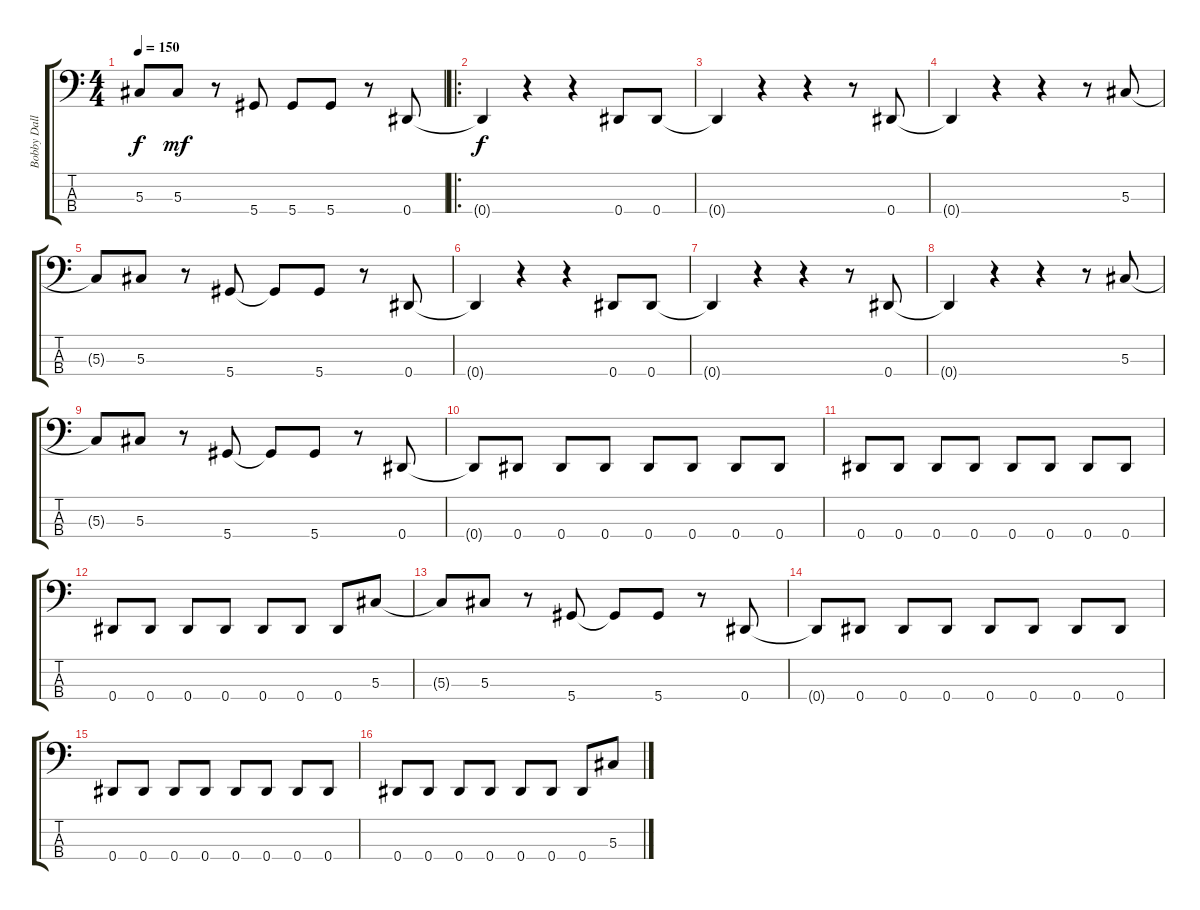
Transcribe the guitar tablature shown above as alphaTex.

\track ("Bobby Dall - Bass" "Bobby Dall") {instrument electricbasspick}
\staff {score tabs}
\tuning (Gb2 Db2 Ab1 Eb1) {hide}
\ts (4 4)
\tempo 150
\clef f4
\ks c
5.3{t}.8{dy f} 5.3.8{dy mf} r.8 5.4.8 5.4.8 5.4.8 r.8 0.4.8 |
\ro
0.4{t}.4{dy f} r.4 r.4 0.4.8 0.4.8 |
0.4{t}.4 r.4 r.4 r.8 0.4.8 |
0.4{t}.4 r.4 r.4 r.8 5.3.8 |
5.3{t}.8 5.3.8 r.8 5.4.8 5.4{t}.8 5.4.8 r.8 0.4.8 |
0.4{t}.4 r.4 r.4 0.4.8 0.4.8 |
0.4{t}.4 r.4 r.4 r.8 0.4.8 |
0.4{t}.4 r.4 r.4 r.8 5.3.8 |
5.3{t}.8 5.3.8 r.8 5.4.8 5.4{t}.8 5.4.8 r.8 0.4.8 |
0.4{t}.8 0.4.8 0.4.8 0.4.8 0.4.8 0.4.8 0.4.8 0.4.8 |
0.4.8 0.4.8 0.4.8 0.4.8 0.4.8 0.4.8 0.4.8 0.4.8 |
0.4.8 0.4.8 0.4.8 0.4.8 0.4.8 0.4.8 0.4.8 5.3.8 |
5.3{t}.8 5.3.8 r.8 5.4.8 5.4{t}.8 5.4.8 r.8 0.4.8 |
0.4{t}.8 0.4.8 0.4.8 0.4.8 0.4.8 0.4.8 0.4.8 0.4.8 |
0.4.8 0.4.8 0.4.8 0.4.8 0.4.8 0.4.8 0.4.8 0.4.8 |
0.4.8 0.4.8 0.4.8 0.4.8 0.4.8 0.4.8 0.4.8 5.3.8
